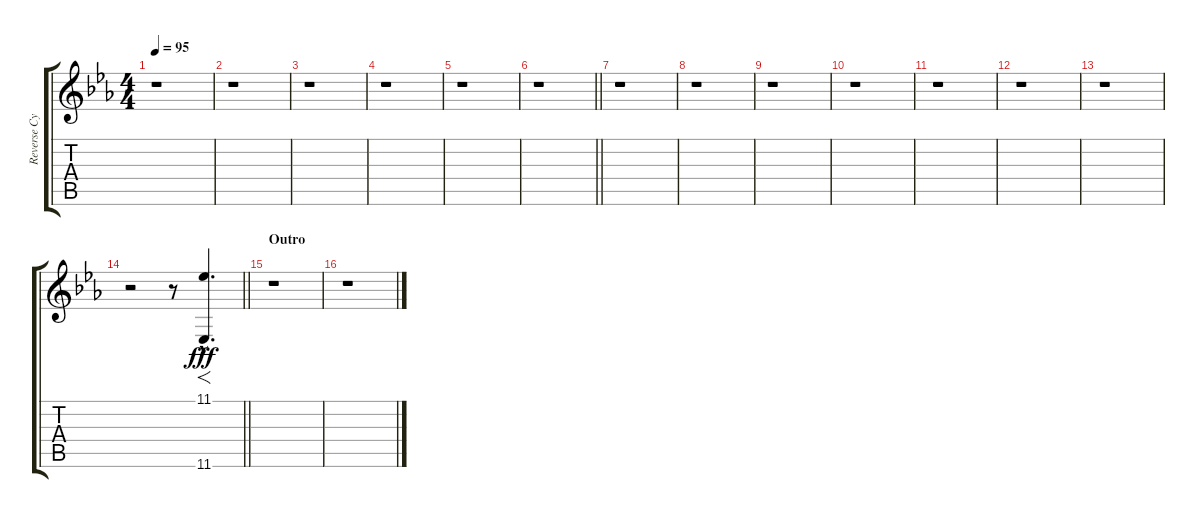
\track ("Reverse Cymbal" "Reverse Cy") {instrument reversecymbal}
\staff {score tabs}
\tuning (E4 B3 G3 D3 A2 E2) {hide}
\ts (4 4)
\tempo 95
\clef g2
\ks eb
r.1{dy fff} |
r.1 |
r.1 |
r.1 |
r.1 |
\barLineRight lightlight
r.1 |
\section ("" "")
r.1 |
r.1 |
r.1 |
r.1 |
r.1 |
r.1 |
r.1 |
\barLineRight lightlight
r.2 r.8 (11.1{hac} 11.6{hac}).4{f d} |
\section ("" "Outro")
r.1 |
r.1
